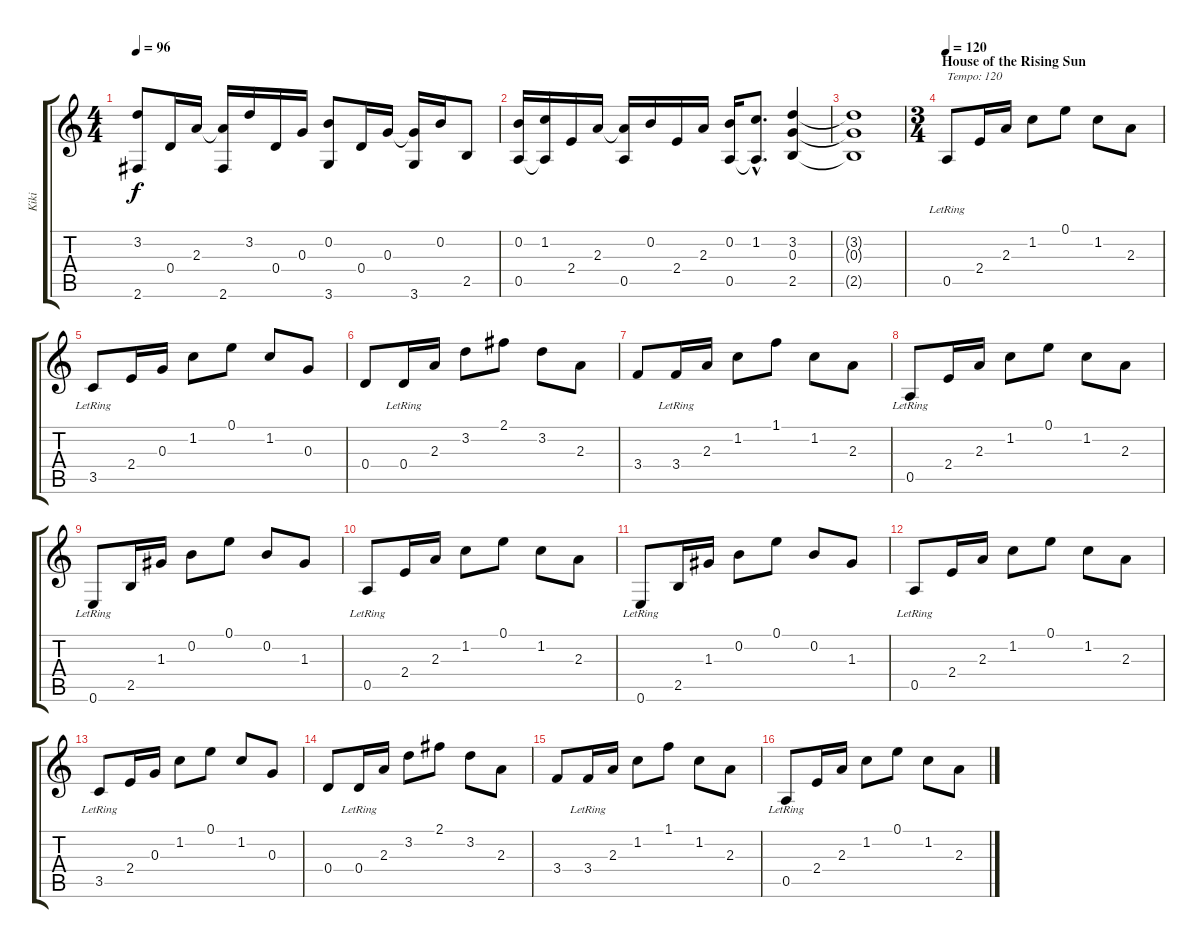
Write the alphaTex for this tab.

\track ("Kiki" "Kiki") {instrument acousticguitarnylon}
\staff {score tabs}
\tuning (E4 B3 G3 D3 A2 E2) {hide}
\ts (4 4)
\tempo 96
\clef g2
\ks c
(3.2 2.6).8{dy f} 0.4.16 2.3.16 (2.3{t} 2.6).16 3.2.16 0.4.16 0.3.16 (0.2 3.6).8 0.4.16 0.3.16 (0.3{t} 3.6).16 0.2.16 2.5.8 |
(0.2 0.5).16 (1.2 0.5{t}).16 2.4.16 2.3.16 (2.3{t} 0.5).16 0.2.16 2.4.16 2.3.16 (0.2 0.5).16 (1.2{hac} 0.5{hac t}).8{d} (3.2 0.3 2.5).4 |
(3.2{t} 0.3{t} 2.5{t}).1 |
\ts (3 4)
\section ("" "House of the Rising Sun")
\tempo 120
0.5{lr}.8{txt "Tempo: 120"} 2.4.16 2.3.16 1.2.8 0.1.8 1.2.8 2.3.8 |
3.5{lr}.8 2.4.16 0.3.16 1.2.8 0.1.8 1.2.8 0.3.8 |
0.4.8 0.4{lr}.16 2.3.16 3.2.8 2.1.8 3.2.8 2.3.8 |
3.4.8 3.4{lr}.16 2.3.16 1.2.8 1.1.8 1.2.8 2.3.8 |
0.5{lr}.8 2.4.16 2.3.16 1.2.8 0.1.8 1.2.8 2.3.8 |
0.6{lr}.8 2.5.16 1.3.16 0.2.8 0.1.8 0.2.8 1.3.8 |
0.5{lr}.8 2.4.16 2.3.16 1.2.8 0.1.8 1.2.8 2.3.8 |
0.6{lr}.8 2.5.16 1.3.16 0.2.8 0.1.8 0.2.8 1.3.8 |
0.5{lr}.8 2.4.16 2.3.16 1.2.8 0.1.8 1.2.8 2.3.8 |
3.5{lr}.8 2.4.16 0.3.16 1.2.8 0.1.8 1.2.8 0.3.8 |
0.4.8 0.4{lr}.16 2.3.16 3.2.8 2.1.8 3.2.8 2.3.8 |
3.4.8 3.4{lr}.16 2.3.16 1.2.8 1.1.8 1.2.8 2.3.8 |
0.5{lr}.8 2.4.16 2.3.16 1.2.8 0.1.8 1.2.8 2.3.8
